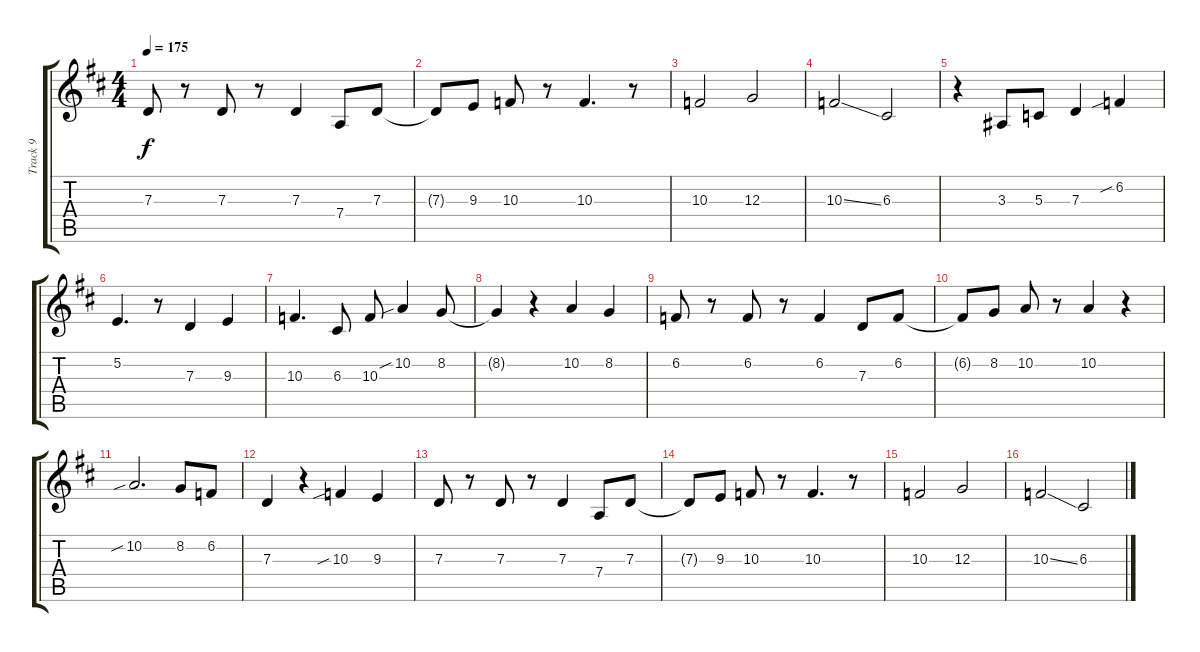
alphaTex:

\track ("Track 9" "Track 9") {instrument clarinet}
\staff {score tabs}
\tuning (E4 B3 G3 D3 A2 E2) {hide}
\ts (4 4)
\tempo 175
\clef g2
\ks d
7.3.8{dy f} r.8 7.3.8 r.8 7.3.4 7.4.8 7.3.8 |
7.3{t}.8 9.3.8 10.3.8 r.8 10.3.4{d} r.8 |
10.3.2 12.3.2 |
10.3{ss}.2 6.3.2 |
r.4 3.3.8 5.3.8 7.3.4 6.2{sib}.4 |
5.2.4{d} r.8 7.3.4 9.3.4 |
10.3.4{d} 6.3.8 10.3.8 10.2{sib}.4 8.2.8 |
8.2{t}.4 r.4 10.2.4 8.2.4 |
6.2.8 r.8 6.2.8 r.8 6.2.4 7.3.8 6.2.8 |
6.2{t}.8 8.2.8 10.2.8 r.8 10.2.4 r.4 |
10.2{sib}.2{d} 8.2.8 6.2.8 |
7.3.4 r.4 10.3{sib}.4 9.3.4 |
7.3.8 r.8 7.3.8 r.8 7.3.4 7.4.8 7.3.8 |
7.3{t}.8 9.3.8 10.3.8 r.8 10.3.4{d} r.8 |
10.3.2 12.3.2 |
10.3{ss}.2 6.3.2
